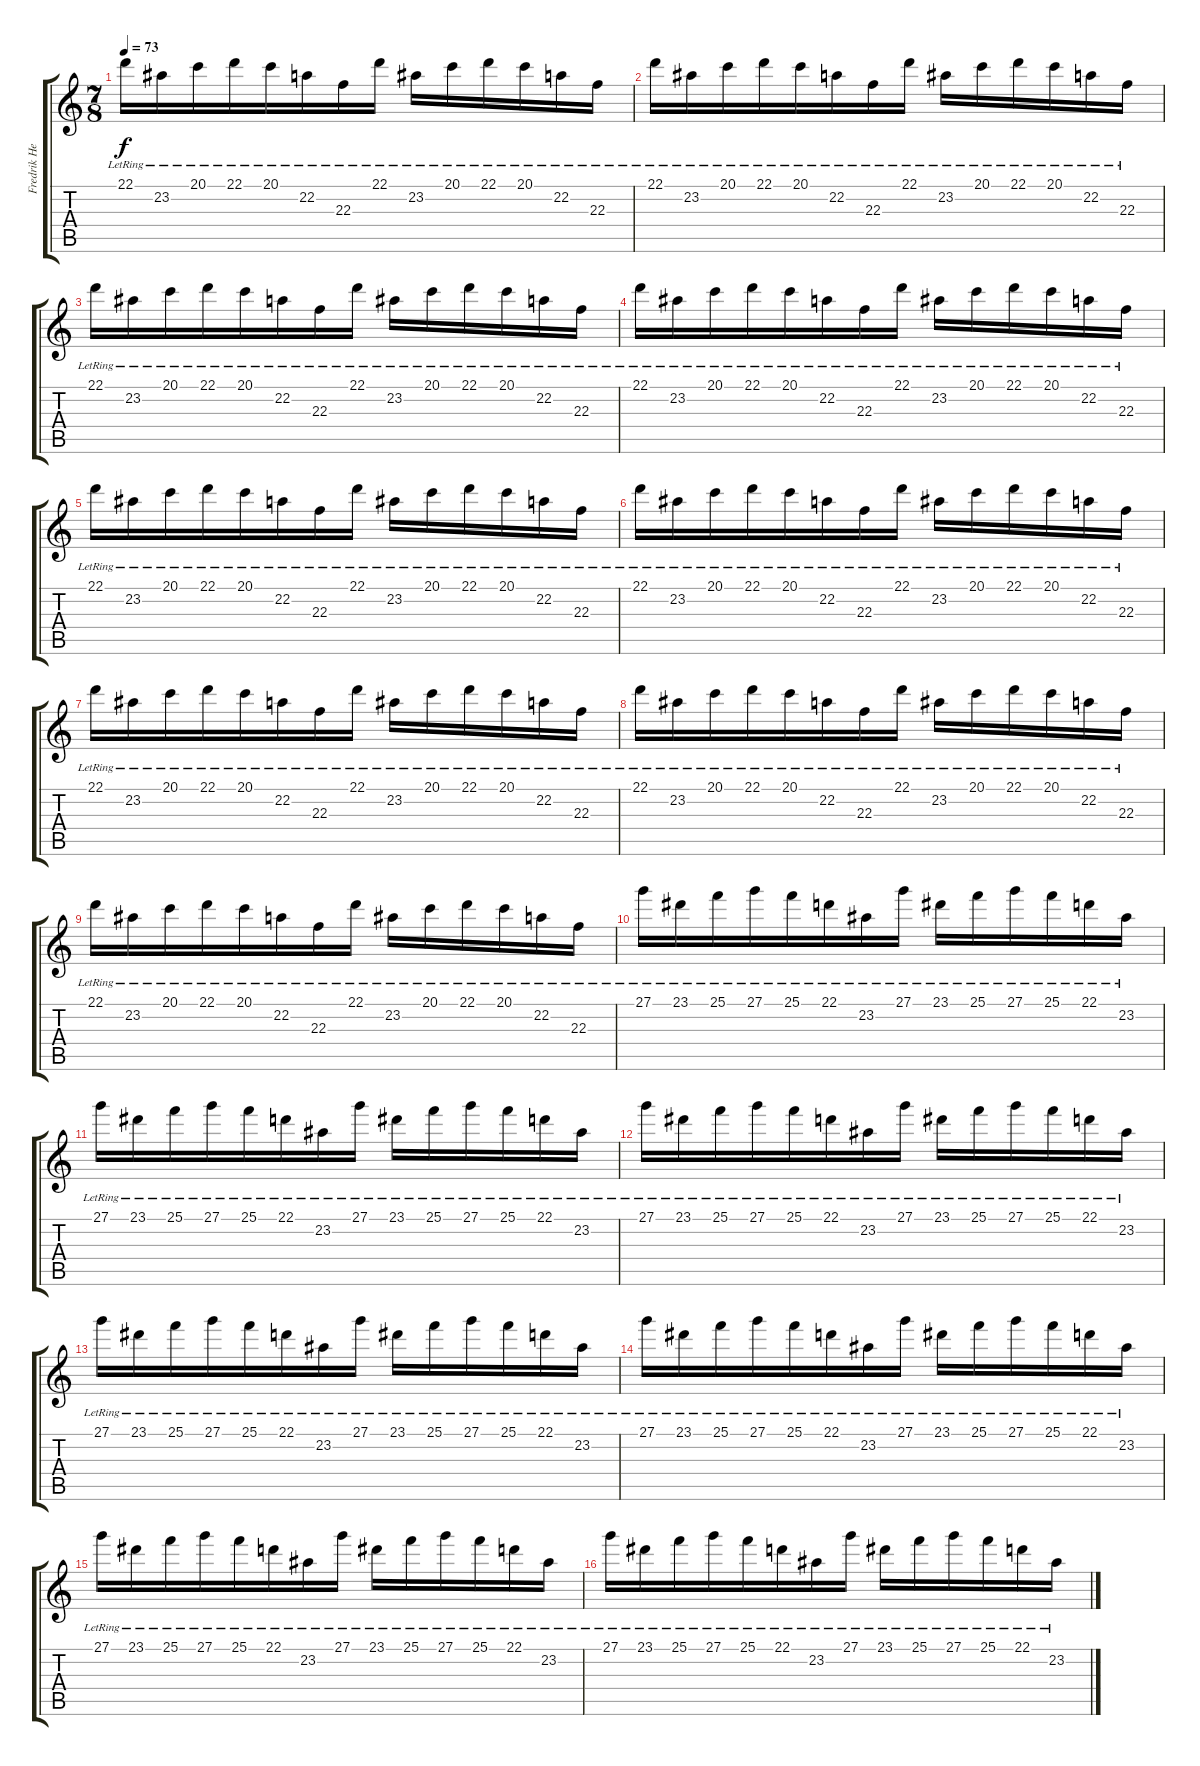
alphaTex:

\track ("Fredrik Hermansson" "Fredrik He") {instrument brightacousticpiano}
\staff {score tabs}
\tuning (E4 B3 G3 D3 A2 E2) {hide}
\ts (7 8)
\tempo 73
\clef g2
\ks c
22.1{lr}.16{dy f} 23.2{lr}.16 20.1{lr}.16 22.1{lr}.16 20.1{lr}.16 22.2{lr}.16 22.3{lr}.16 22.1{lr}.16 23.2{lr}.16 20.1{lr}.16 22.1{lr}.16 20.1{lr}.16 22.2{lr}.16 22.3{lr}.16 |
22.1{lr}.16 23.2{lr}.16 20.1{lr}.16 22.1{lr}.16 20.1{lr}.16 22.2{lr}.16 22.3{lr}.16 22.1{lr}.16 23.2{lr}.16 20.1{lr}.16 22.1{lr}.16 20.1{lr}.16 22.2{lr}.16 22.3{lr}.16 |
22.1{lr}.16 23.2{lr}.16 20.1{lr}.16 22.1{lr}.16 20.1{lr}.16 22.2{lr}.16 22.3{lr}.16 22.1{lr}.16 23.2{lr}.16 20.1{lr}.16 22.1{lr}.16 20.1{lr}.16 22.2{lr}.16 22.3{lr}.16 |
22.1{lr}.16 23.2{lr}.16 20.1{lr}.16 22.1{lr}.16 20.1{lr}.16 22.2{lr}.16 22.3{lr}.16 22.1{lr}.16 23.2{lr}.16 20.1{lr}.16 22.1{lr}.16 20.1{lr}.16 22.2{lr}.16 22.3{lr}.16 |
22.1{lr}.16 23.2{lr}.16 20.1{lr}.16 22.1{lr}.16 20.1{lr}.16 22.2{lr}.16 22.3{lr}.16 22.1{lr}.16 23.2{lr}.16 20.1{lr}.16 22.1{lr}.16 20.1{lr}.16 22.2{lr}.16 22.3{lr}.16 |
22.1{lr}.16 23.2{lr}.16 20.1{lr}.16 22.1{lr}.16 20.1{lr}.16 22.2{lr}.16 22.3{lr}.16 22.1{lr}.16 23.2{lr}.16 20.1{lr}.16 22.1{lr}.16 20.1{lr}.16 22.2{lr}.16 22.3{lr}.16 |
22.1{lr}.16 23.2{lr}.16 20.1{lr}.16 22.1{lr}.16 20.1{lr}.16 22.2{lr}.16 22.3{lr}.16 22.1{lr}.16 23.2{lr}.16 20.1{lr}.16 22.1{lr}.16 20.1{lr}.16 22.2{lr}.16 22.3{lr}.16 |
22.1{lr}.16 23.2{lr}.16 20.1{lr}.16 22.1{lr}.16 20.1{lr}.16 22.2{lr}.16 22.3{lr}.16 22.1{lr}.16 23.2{lr}.16 20.1{lr}.16 22.1{lr}.16 20.1{lr}.16 22.2{lr}.16 22.3{lr}.16 |
22.1{lr}.16 23.2{lr}.16 20.1{lr}.16 22.1{lr}.16 20.1{lr}.16 22.2{lr}.16 22.3{lr}.16 22.1{lr}.16 23.2{lr}.16 20.1{lr}.16 22.1{lr}.16 20.1{lr}.16 22.2{lr}.16 22.3{lr}.16 |
27.1{lr}.16{volume 16} 23.1{lr}.16 25.1{lr}.16 27.1{lr}.16 25.1{lr}.16 22.1{lr}.16 23.2{lr}.16 27.1{lr}.16 23.1{lr}.16 25.1{lr}.16 27.1{lr}.16 25.1{lr}.16 22.1{lr}.16 23.2{lr}.16 |
27.1{lr}.16 23.1{lr}.16 25.1{lr}.16 27.1{lr}.16 25.1{lr}.16 22.1{lr}.16 23.2{lr}.16 27.1{lr}.16 23.1{lr}.16 25.1{lr}.16 27.1{lr}.16 25.1{lr}.16 22.1{lr}.16 23.2{lr}.16 |
27.1{lr}.16 23.1{lr}.16 25.1{lr}.16 27.1{lr}.16 25.1{lr}.16 22.1{lr}.16 23.2{lr}.16 27.1{lr}.16 23.1{lr}.16 25.1{lr}.16 27.1{lr}.16 25.1{lr}.16 22.1{lr}.16 23.2{lr}.16 |
27.1{lr}.16 23.1{lr}.16 25.1{lr}.16 27.1{lr}.16 25.1{lr}.16 22.1{lr}.16 23.2{lr}.16 27.1{lr}.16 23.1{lr}.16 25.1{lr}.16 27.1{lr}.16 25.1{lr}.16 22.1{lr}.16 23.2{lr}.16 |
27.1{lr}.16 23.1{lr}.16 25.1{lr}.16 27.1{lr}.16 25.1{lr}.16 22.1{lr}.16 23.2{lr}.16 27.1{lr}.16 23.1{lr}.16 25.1{lr}.16 27.1{lr}.16 25.1{lr}.16 22.1{lr}.16 23.2{lr}.16 |
27.1{lr}.16 23.1{lr}.16 25.1{lr}.16 27.1{lr}.16 25.1{lr}.16 22.1{lr}.16 23.2{lr}.16 27.1{lr}.16 23.1{lr}.16 25.1{lr}.16 27.1{lr}.16 25.1{lr}.16 22.1{lr}.16 23.2{lr}.16 |
27.1{lr}.16 23.1{lr}.16 25.1{lr}.16 27.1{lr}.16 25.1{lr}.16 22.1{lr}.16 23.2{lr}.16 27.1{lr}.16 23.1{lr}.16 25.1{lr}.16 27.1{lr}.16 25.1{lr}.16 22.1{lr}.16 23.2{lr}.16
